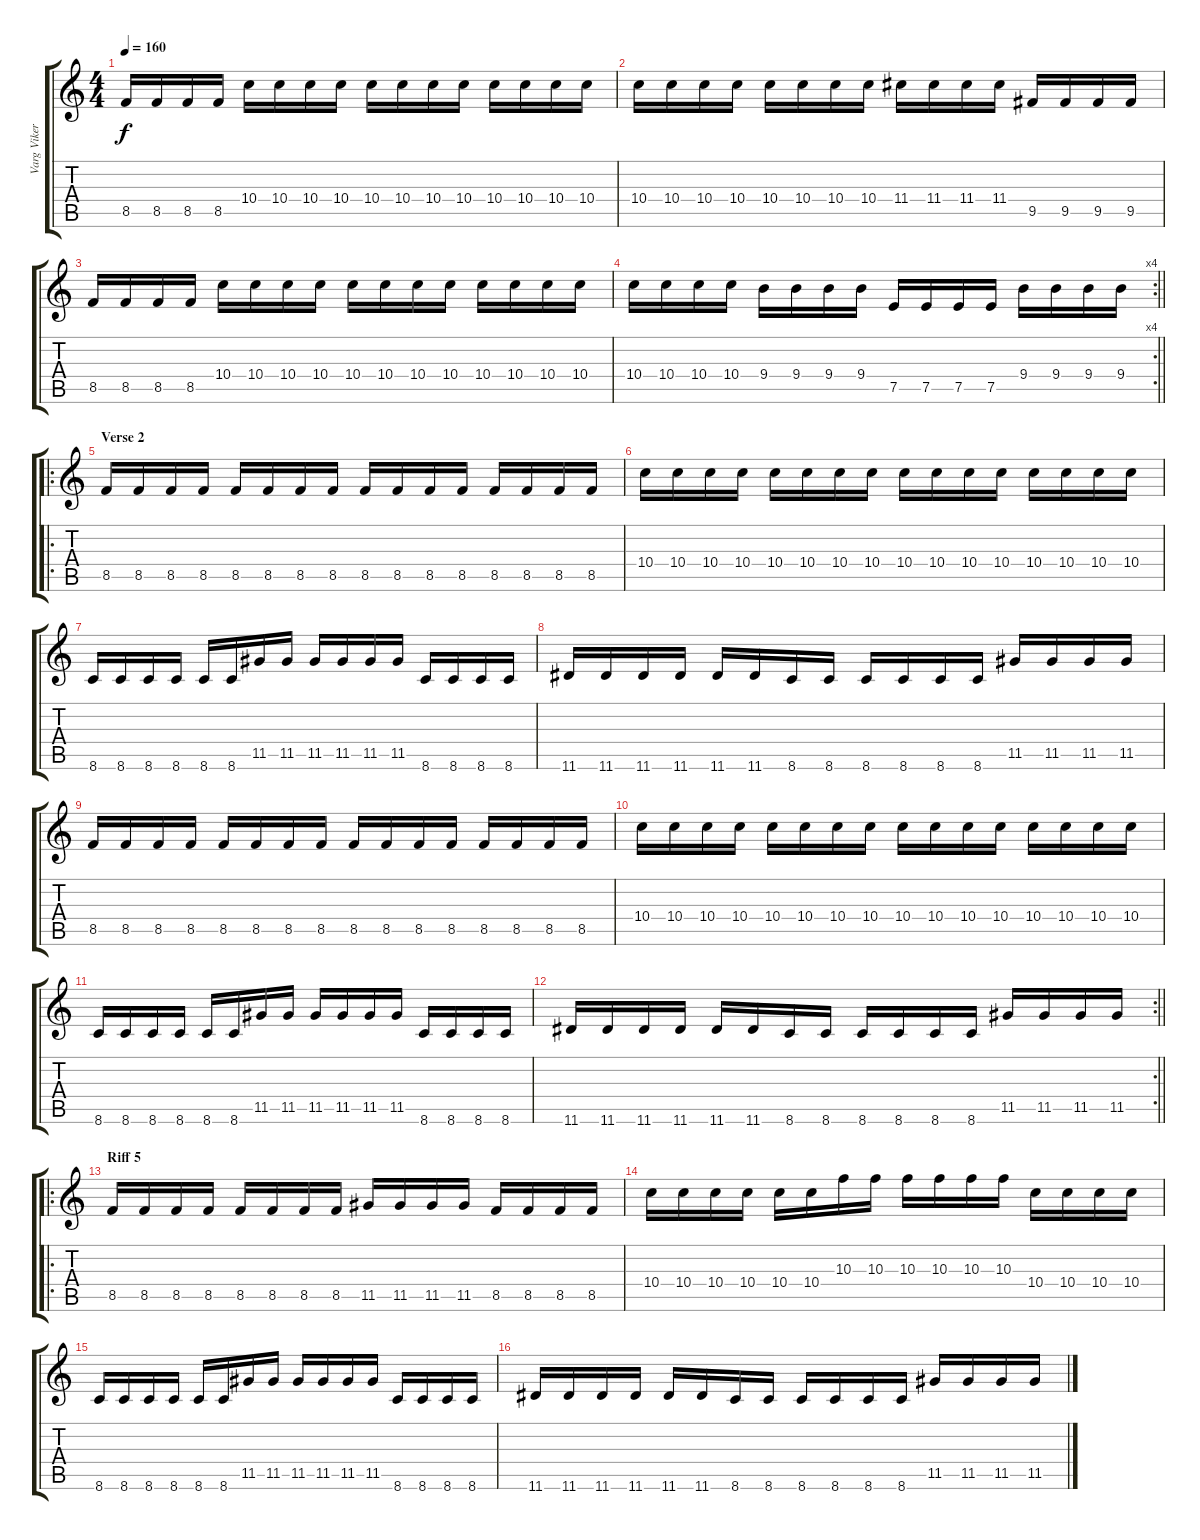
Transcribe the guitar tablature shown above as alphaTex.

\track ("Varg Vikernes (Guitar)" "Varg Viker") {instrument distortionguitar}
\staff {score tabs}
\tuning (E4 B3 G3 D3 A2 E2) {hide}
\ts (4 4)
\tempo 160
\clef g2
\ks c
8.5.16{dy f} 8.5.16 8.5.16 8.5.16 10.4.16 10.4.16 10.4.16 10.4.16 10.4.16 10.4.16 10.4.16 10.4.16 10.4.16 10.4.16 10.4.16 10.4.16 |
10.4.16 10.4.16 10.4.16 10.4.16 10.4.16 10.4.16 10.4.16 10.4.16 11.4.16 11.4.16 11.4.16 11.4.16 9.5.16 9.5.16 9.5.16 9.5.16 |
8.5.16 8.5.16 8.5.16 8.5.16 10.4.16 10.4.16 10.4.16 10.4.16 10.4.16 10.4.16 10.4.16 10.4.16 10.4.16 10.4.16 10.4.16 10.4.16 |
\rc 4
\barLineRight lightlight
10.4.16 10.4.16 10.4.16 10.4.16 9.4.16 9.4.16 9.4.16 9.4.16 7.5.16 7.5.16 7.5.16 7.5.16 9.4.16 9.4.16 9.4.16 9.4.16 |
\ro
\section ("" "Verse 2")
8.5.16 8.5.16 8.5.16 8.5.16 8.5.16 8.5.16 8.5.16 8.5.16 8.5.16 8.5.16 8.5.16 8.5.16 8.5.16 8.5.16 8.5.16 8.5.16 |
10.4.16 10.4.16 10.4.16 10.4.16 10.4.16 10.4.16 10.4.16 10.4.16 10.4.16 10.4.16 10.4.16 10.4.16 10.4.16 10.4.16 10.4.16 10.4.16 |
8.6.16 8.6.16 8.6.16 8.6.16 8.6.16 8.6.16 11.5.16 11.5.16 11.5.16 11.5.16 11.5.16 11.5.16 8.6.16 8.6.16 8.6.16 8.6.16 |
11.6.16 11.6.16 11.6.16 11.6.16 11.6.16 11.6.16 8.6.16 8.6.16 8.6.16 8.6.16 8.6.16 8.6.16 11.5.16 11.5.16 11.5.16 11.5.16 |
8.5.16 8.5.16 8.5.16 8.5.16 8.5.16 8.5.16 8.5.16 8.5.16 8.5.16 8.5.16 8.5.16 8.5.16 8.5.16 8.5.16 8.5.16 8.5.16 |
10.4.16 10.4.16 10.4.16 10.4.16 10.4.16 10.4.16 10.4.16 10.4.16 10.4.16 10.4.16 10.4.16 10.4.16 10.4.16 10.4.16 10.4.16 10.4.16 |
8.6.16 8.6.16 8.6.16 8.6.16 8.6.16 8.6.16 11.5.16 11.5.16 11.5.16 11.5.16 11.5.16 11.5.16 8.6.16 8.6.16 8.6.16 8.6.16 |
\rc 2
\barLineRight lightlight
11.6.16 11.6.16 11.6.16 11.6.16 11.6.16 11.6.16 8.6.16 8.6.16 8.6.16 8.6.16 8.6.16 8.6.16 11.5.16 11.5.16 11.5.16 11.5.16 |
\ro
\section ("" "Riff 5")
8.5.16 8.5.16 8.5.16 8.5.16 8.5.16 8.5.16 8.5.16 8.5.16 11.5.16 11.5.16 11.5.16 11.5.16 8.5.16 8.5.16 8.5.16 8.5.16 |
10.4.16 10.4.16 10.4.16 10.4.16 10.4.16 10.4.16 10.3.16 10.3.16 10.3.16 10.3.16 10.3.16 10.3.16 10.4.16 10.4.16 10.4.16 10.4.16 |
8.6.16 8.6.16 8.6.16 8.6.16 8.6.16 8.6.16 11.5.16 11.5.16 11.5.16 11.5.16 11.5.16 11.5.16 8.6.16 8.6.16 8.6.16 8.6.16 |
11.6.16 11.6.16 11.6.16 11.6.16 11.6.16 11.6.16 8.6.16 8.6.16 8.6.16 8.6.16 8.6.16 8.6.16 11.5.16 11.5.16 11.5.16 11.5.16
